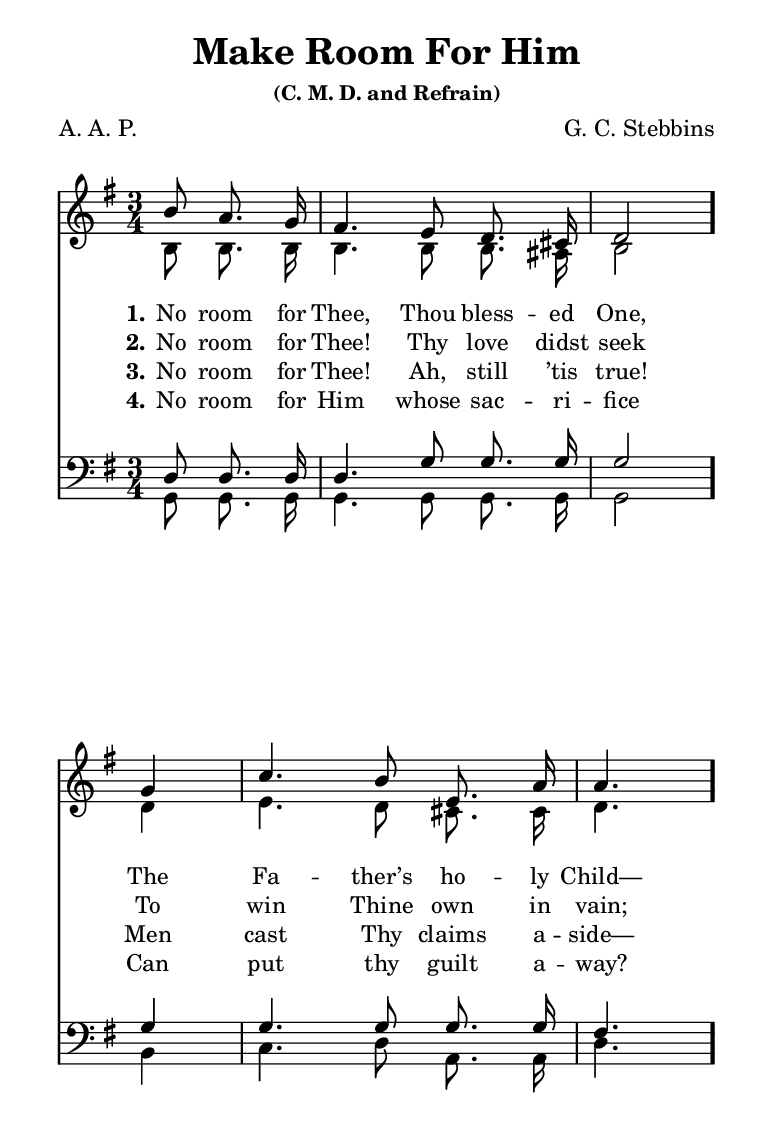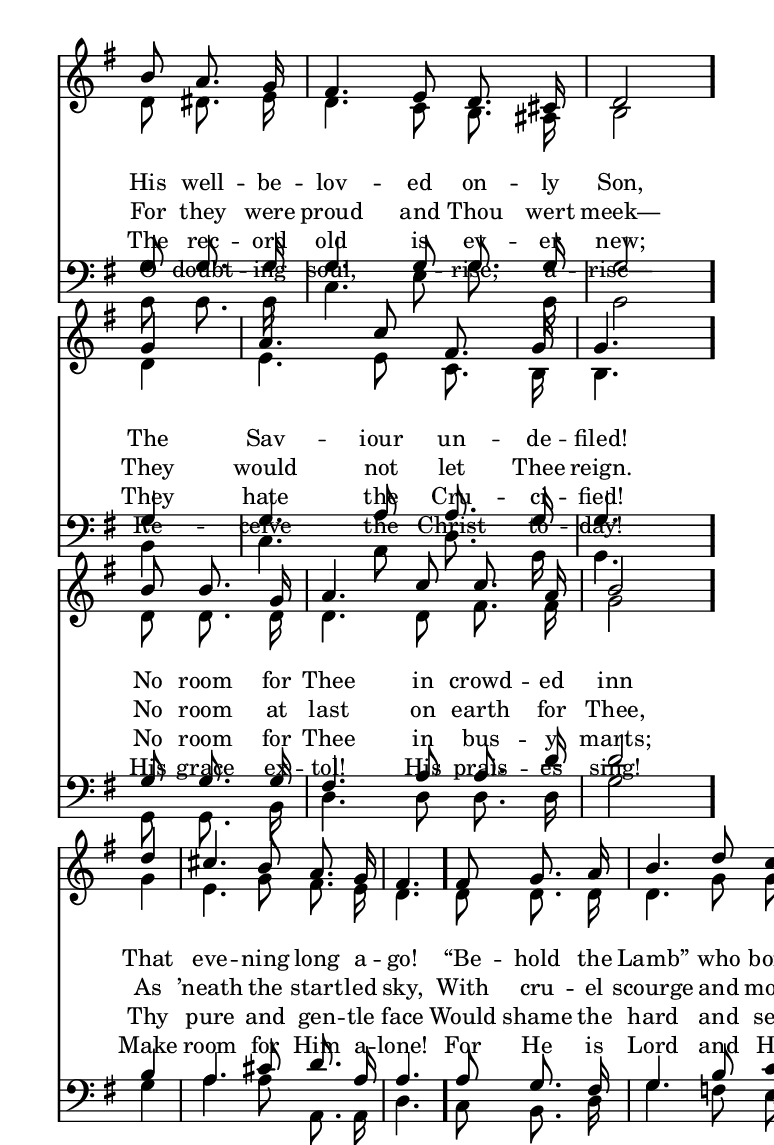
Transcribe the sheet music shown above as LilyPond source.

\include "common/global.ily"
\paper {
  \include "common/paper.ily"
  ragged-last-bottom = ##t
  %systems-per-page = ##f
  system-count = 6
  page-count = 2
}

\header{
  title = "Make Room For Him"
  subsubtitle = "(C. M. D. and Refrain)"
  %meter = "C.M.D. and Refrain"
  poet = "A. A. P."
  composer = "G. C. Stebbins"
  %copyright = ""
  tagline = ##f
}

% for fermata in MIDI
ta = { \tempo 4=76 }
tb = { \tempo 4=38 }

patternAA = { \ta c8 c8. c16 | c4. c8 c8. c16 | c2 } %
patternAB = { \ta c8 c8. c16 | c8 c8 c8 c8 c8. c16 | c4 c8 c8 } %

patternBA = { \ta c4 | c4. c8 c8. c16 | c4. } %
patternBB = { \ta c4 | c4. c8 c8. c16 | \tb c4. \fermata \tb } %

global = {
  \include "common/overrides.ily"
  \override Staff.TimeSignature.style = #'()
  \time 3/4
  \override Score.MetronomeMark.transparent = ##t % hide all fermata changes too
  \ta
  \key g \major
  \partial 4.
  \autoBeamOff
}

notesSoprano = {
\global
\relative c'' {

  \changePitch \patternAA { b a g   | fis e d cis | d   }
  \changePitch \patternBA { g       | c b e, a    | a   }
  \changePitch \patternAA { b a g   | fis e d cis | d   }
  \changePitch \patternBA { g       | a c fis, g  | g   }
  \changePitch \patternAA { b b     | g a c c a   | b   }
  \changePitch \patternBA { d       | cis b a g   | fis }
  \changePitch \patternAA { fis g a | b d c b     | e,  }
  \changePitch \patternBA { g       | b d a g     | g   }


  << s^\markup { \small \caps "Refrain" }
  \changePitch \patternAA { b b a  | d a a g    | b  } >>
  \changePitch \patternBA { b      | a a e' e d }
  \changePitch \patternAA { d d g, | b d c b    | e, }
  \changePitch \patternBB { g      | b d, a' g  | g  }

  \bar "|."

}
}

notesAlto = {
\global
\relative c' {

  \changePitch \patternAA { b b b   | b b b ais   | b }
  \changePitch \patternBA { d       | e d cis cis | d }
  \changePitch \patternAA { d dis e | d c b ais   | b }
  \changePitch \patternBA { d       | e e c b     | b }
  \changePitch \patternAA { d d d   | d d fis fis | g }
  \changePitch \patternBA { g       | e g fis e   | d }
  \changePitch \patternAA { d d d   | d g g f     | e }
  \changePitch \patternBA { e       | d d d d     | d }

  \changePitch \patternAB { g fis fis | fis fis fis fis fis d | d < d g > < d g>  }
  \changePitch \patternBA { g         | g g g g fis           }
  \changePitch \patternAA { fis g d   | d g g f               | e     }
  \changePitch \patternBB { e         | d b c b               | b     }

}
}

notesTenor = {
\global
\relative d {

  \changePitch \patternAA { d d d   | d g g g   | g   }
  \changePitch \patternBA { g       | g g g g   | fis }
  \changePitch \patternAA { g g g   | g g g g   | g   }
  \changePitch \patternBA { g       | g a a g   | g   }
  \changePitch \patternAA { g g g   | fis a a d | d   }
  \changePitch \patternBA { b       | a cis d a | a   }
  \changePitch \patternAA { a g fis | g b c g   | g   }
  \changePitch \patternBA { g       | g b c b   | b   }

  \changePitch \patternAB { d d c | a a a c c b   | g d' d }
  \changePitch \patternBA { d     | e e cis cis c! }
  \changePitch \patternAA { c b b | g b c g       | g     }
  \changePitch \patternBB { g     | g g fis g     | g     }

}
}

notesBass = {
\global
\relative g, {

  \changePitch \patternAA { g g g  | g g g g  | g }
  \changePitch \patternBA { b      | c d a a  | d }
  \changePitch \patternAA { g, g g | c e g g, | g }
  \changePitch \patternBA { b      | c a d g, | g }
  \changePitch \patternAA { g g b  | d d d d  | g }
  \changePitch \patternBA { g      | a a a, a | d }
  \changePitch \patternAA { c b d  | g f e d  | c }
  \changePitch \patternBA { a      | d d d g  | g }

  \changePitch \patternAB { g d d | d d d d d d | g g g }
  \changePitch \patternBA { g     | c c a a d,  }
  \changePitch \patternAA { d g g | g f e d     | c     }
  \changePitch \patternBB { a     | d d d g,    | g     }

}
}

Refrain = \lyricmode {

Make room for Him! Make room for Him! \bar "."
He stands out -- side the door; \bar "."
He waits a -- mid the shad -- ows dim, \bar "."
And knocks and calls once more! \bar "."

}

wordsA = \lyricmode {
\set stanza = "1."

No room for Thee, Thou bless -- ed One, \bar "."
The Fa -- ther’s ho -- ly Child— \bar "." \break
His well -- be -- lov -- ed on -- ly Son, \bar "."
The Sav -- iour un -- de -- filed! \bar "." \break
No room for Thee in crowd -- ed inn \bar "."
That eve -- ning long a -- go! \bar "." \break
“Be -- hold the Lamb” who bore our sin \bar "."
Shut out by hearts be -- low! \bar "." \break

}

wordsB = \lyricmode {
\set stanza = "2."

No room for Thee! Thy love didst seek
To win Thine own in vain;
For they were proud and Thou wert meek—
They would not let Thee reign.
No room at last on earth for Thee,
As ’neath the start -- led sky,
With cru -- el scourge and mock -- er -- y
They led Thee forth to die.

{ \pageBreak }

\Refrain

}

wordsC = \lyricmode {
\set stanza = "3."

No room for Thee! Ah, still ’tis true!
Men cast Thy claims a -- side—
The rec -- ord old is ev -- er new;
They hate the Cru -- ci -- fied!
No room for Thee in bus -- y marts;
Thy pure and gen -- tle face
Would shame the hard and self -- ish hearts
That run the world -- ly race.

}

wordsD = \lyricmode {
\set stanza = "4."

No room for Him whose sac -- ri -- fice
Can put thy guilt a -- way?
O doubt -- ing soul, a -- rise, a -- rise—
Re -- ceive the Christ to -- day!
His grace ex -- tol! His prais -- es sing!
Make room for Him a -- lone!
For He is Lord and He is King;
And did for sin a -- tone!

}

TenorRefrainA = \lyricmode {

	\override LyricText.font-size = #-2
	\repeat unfold 60 { \skip 4 }
	for Him!
	\repeat unfold 4 { \skip 4 }
	for Him!

}

\score {
  \context ChoirStaff <<
    \context Staff = upper <<
      \set ChoirStaff.systemStartDelimiter = #'SystemStartBar
      \context Voice  = sopranos { \voiceOne << \notesSoprano >> }
      \context Voice  = altos { \voiceTwo << \notesAlto >> }
      \context Lyrics = one   \lyricsto sopranos \wordsA
      \context Lyrics = two   \lyricsto sopranos \wordsB
      \context Lyrics = three \lyricsto sopranos \wordsC
      \context Lyrics = four  \lyricsto sopranos \wordsD
    >>
    \context Staff = men <<
      \clef bass
      \context Voice  = tenors { \voiceOne << \notesTenor >> }
      \context Voice  = basses { \voiceTwo << \notesBass >> }
    >>
    \new Lyrics \with { alignAboveContext = men } \lyricsto tenors \TenorRefrainA
  >>
  \layout {
    \include "common/layout.ily"
  }
  \midi{
    \include "common/midi.ily"
  }
}

\version "2.18.0"  % necessary for upgrading to future LilyPond versions.

% vi:set et ts=2 sw=2 ai nocindent syntax=lilypond
